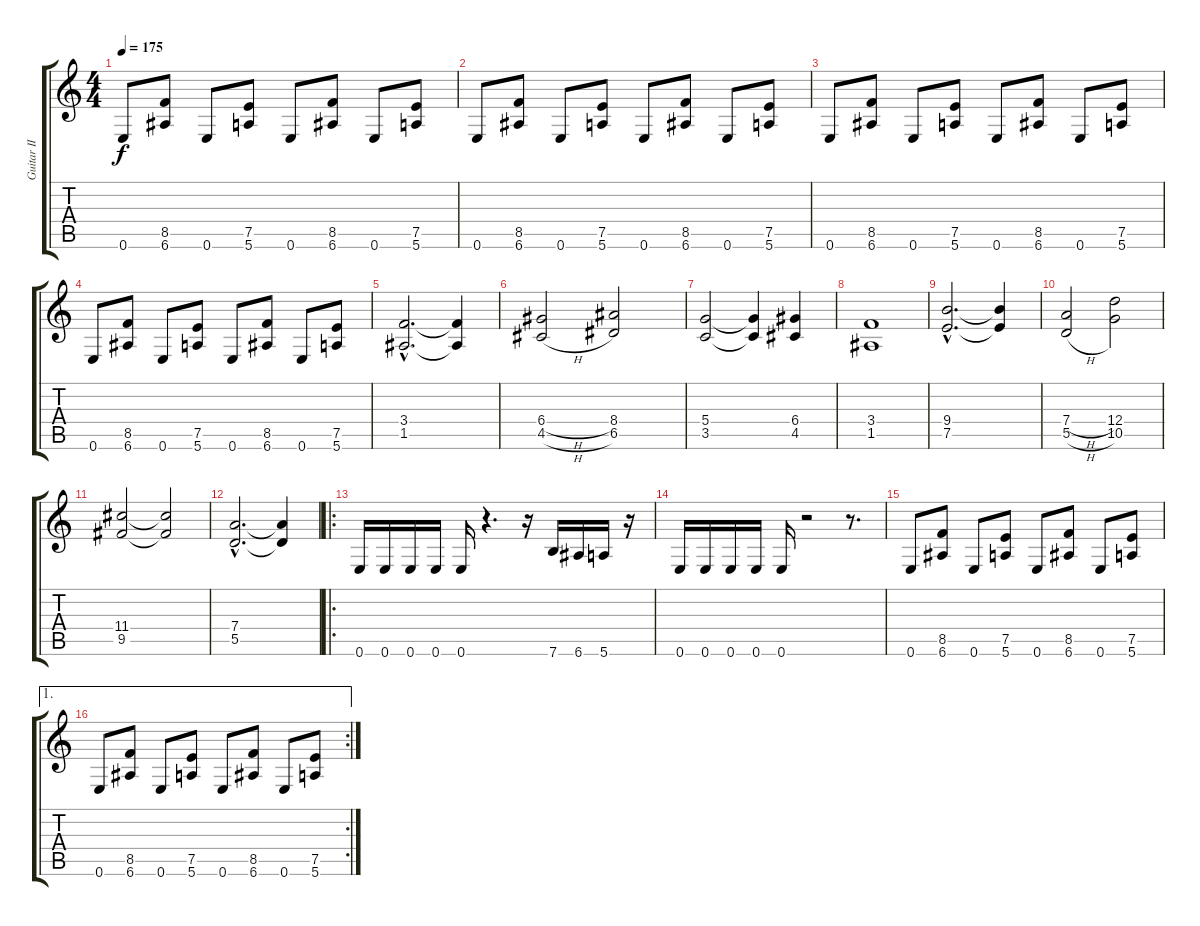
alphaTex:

\track ("Guitar II" "Guitar II") {instrument distortionguitar}
\staff {score tabs}
\tuning (E4 B3 G3 D3 A2 E2) {hide}
\ts (4 4)
\tempo 175
\clef g2
\ks c
0.6.8{dy f} (8.5 6.6).8 0.6.8 (7.5 5.6).8 0.6.8 (8.5 6.6).8 0.6.8 (7.5 5.6).8 |
0.6.8 (8.5 6.6).8 0.6.8 (7.5 5.6).8 0.6.8 (8.5 6.6).8 0.6.8 (7.5 5.6).8 |
0.6.8 (8.5 6.6).8 0.6.8 (7.5 5.6).8 0.6.8 (8.5 6.6).8 0.6.8 (7.5 5.6).8 |
0.6.8 (8.5 6.6).8 0.6.8 (7.5 5.6).8 0.6.8 (8.5 6.6).8 0.6.8 (7.5 5.6).8 |
(3.4{hac} 1.5{hac}).2{d} (3.4{t} 1.5{t}).4 |
(6.4{h} 4.5{h}).2 (8.4 6.5).2 |
(5.4 3.5).2 (5.4{t} 3.5{t}).4 (6.4 4.5).4 |
(3.4 1.5).1 |
(9.4{hac} 7.5{hac}).2{d} (9.4{t} 7.5{t}).4 |
(7.4{h} 5.5{h}).2 (12.4 10.5).2 |
(11.4 9.5).2 (11.4{t} 9.5{t}).2 |
(7.4{hac} 5.5{hac}).2{d} (7.4{t} 5.5{t}).4 |
\ro
0.6.16 0.6.16 0.6.16 0.6.16 0.6.16 r.4{d} r.16 7.6.16 6.6.16 5.6.16 r.16 |
0.6.16 0.6.16 0.6.16 0.6.16 0.6.16 r.2 r.8{d} |
0.6.8 (8.5 6.6).8 0.6.8 (7.5 5.6).8 0.6.8 (8.5 6.6).8 0.6.8 (7.5 5.6).8 |
\ae 1
\rc 2
0.6.8 (8.5 6.6).8 0.6.8 (7.5 5.6).8 0.6.8 (8.5 6.6).8 0.6.8 (7.5 5.6).8
